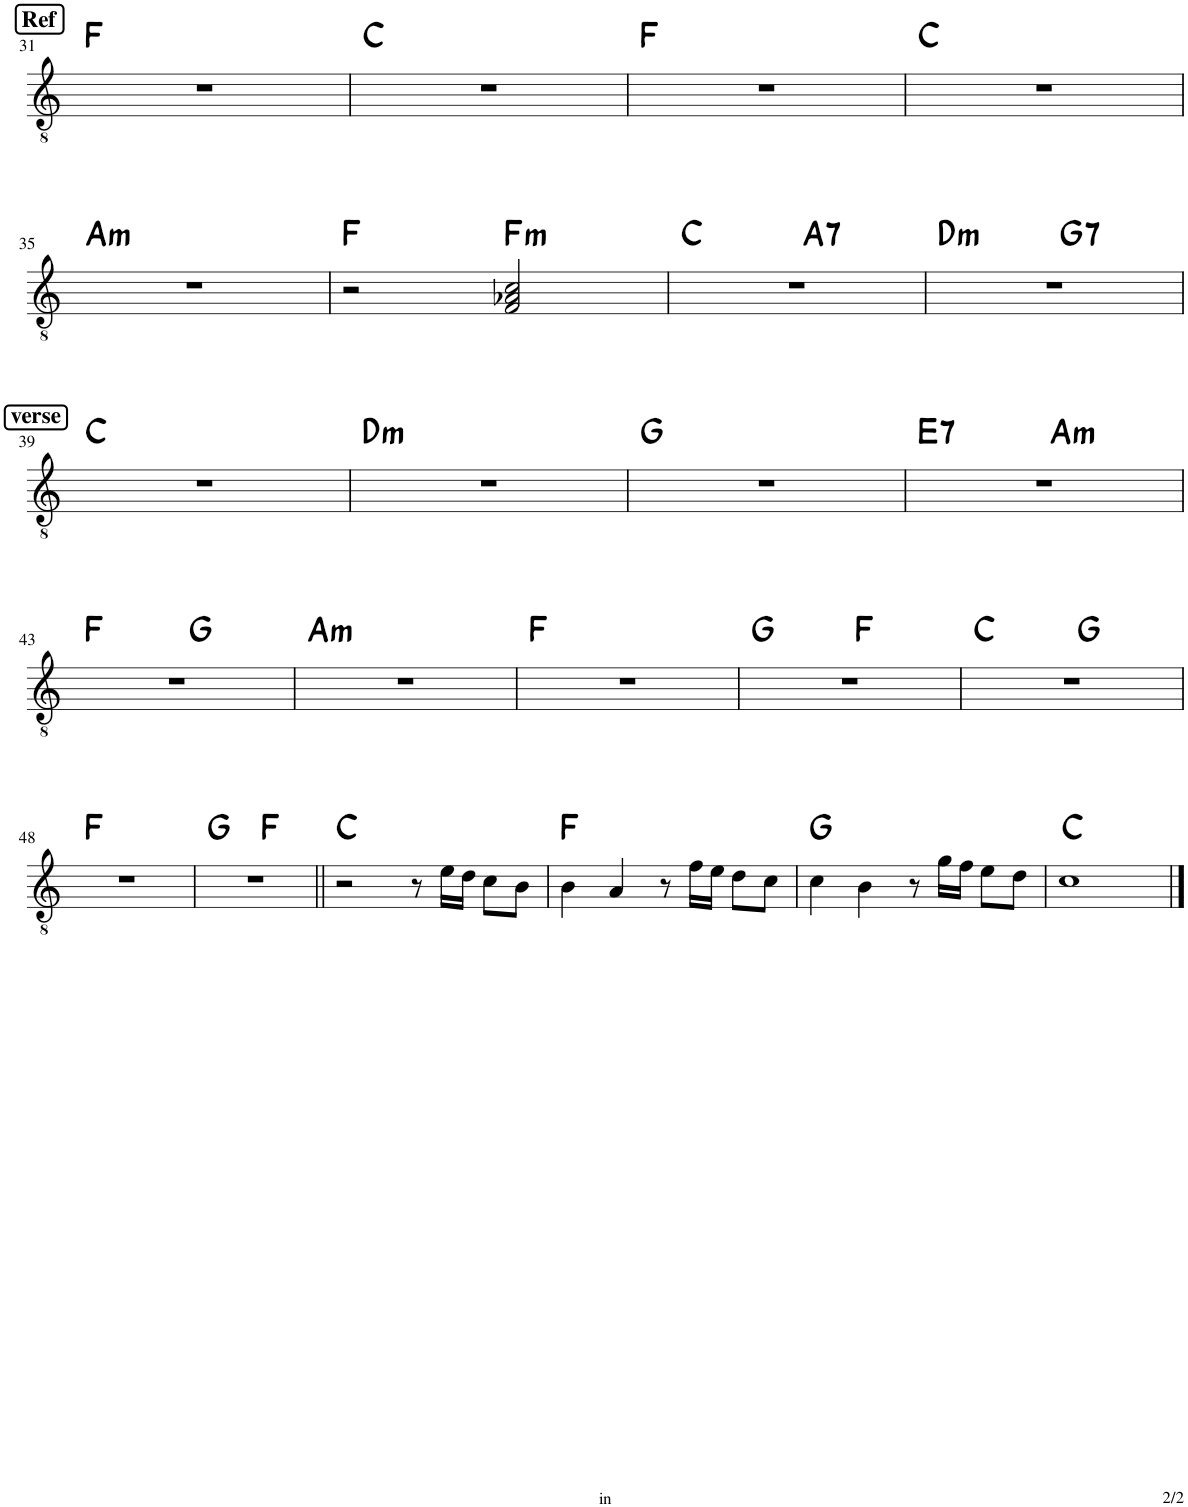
**kern	**harte
*part1	*part1
*staff1	*
*I"Classical Guitar	*
*I'Guit.	*
!!LO:PB:g=z
*clefGv2	*
*k[]	*
*M4/4	*
!!LO:REH:place=s1:a:B:cj:fs=11:t=Ref
=31	=31
1r	F:maj
=32	=32
1r	C:maj
=33	=33
1r	F:maj
=34	=34
1r	C:maj
!!LO:LB:g=z
=35	=35
!	!LO:H:kt=m
1r	A:min
=36	=36
2r	F:maj
!	!LO:H:kt=m
2F/ 2A-X/ 2c/	F:min
=37	=37
*^	*
1r	2ryy	C:maj
!	!	!LO:H:kt=7
.	2ryy	A:7
=38	=38	=38
!	!	!LO:H:kt=m
1r	2ryy	D:min
!	!	!LO:H:kt=7
.	2ryy	G:7
*v	*v	*
!!LO:LB:g=z
!!LO:REH:place=s1:a:B:cj:fs=11:t=verse
=39	=39
1r	C:maj
=40	=40
!	!LO:H:kt=m
1r	D:min
=41	=41
1r	G:maj
=42	=42
!	!LO:H:kt=7
*^	*
1r	2ryy	E:7
!	!	!LO:H:kt=m
.	2ryy	A:min
!!LO:LB:g=z	!!
=43	=43	=43
1r	2ryy	F:maj
.	2ryy	G:maj
=44	=44	=44
!	!	!LO:H:kt=m
*v	*v	*
1r	A:min
=45	=45
1r	F:maj
=46	=46
*^	*
1r	2ryy	G:maj
.	2ryy	F:maj
=47	=47	=47
1r	2ryy	C:maj
.	2ryy	G:maj
*v	*v	*
!!LO:LB:g=z
=48	=48
1r	F:maj
=49	=49
*^	*
1r	2ryy	G:maj
.	2ryy	F:maj
*v	*v	*
=50||	=50||
2r	C:maj
8r	.
16e\LL	.
16d\JJ	.
8c\L	.
8B\J	.
=51	=51
4B\	F:maj
4A/	.
8r	.
16f\LL	.
16e\JJ	.
8d\L	.
8c\J	.
=52	=52
4c\	G:maj
4B\	.
8r	.
16g\LL	.
16f\JJ	.
8e\L	.
8d\J	.
=53	=53
1c	C:maj
==	==
*-	*-
